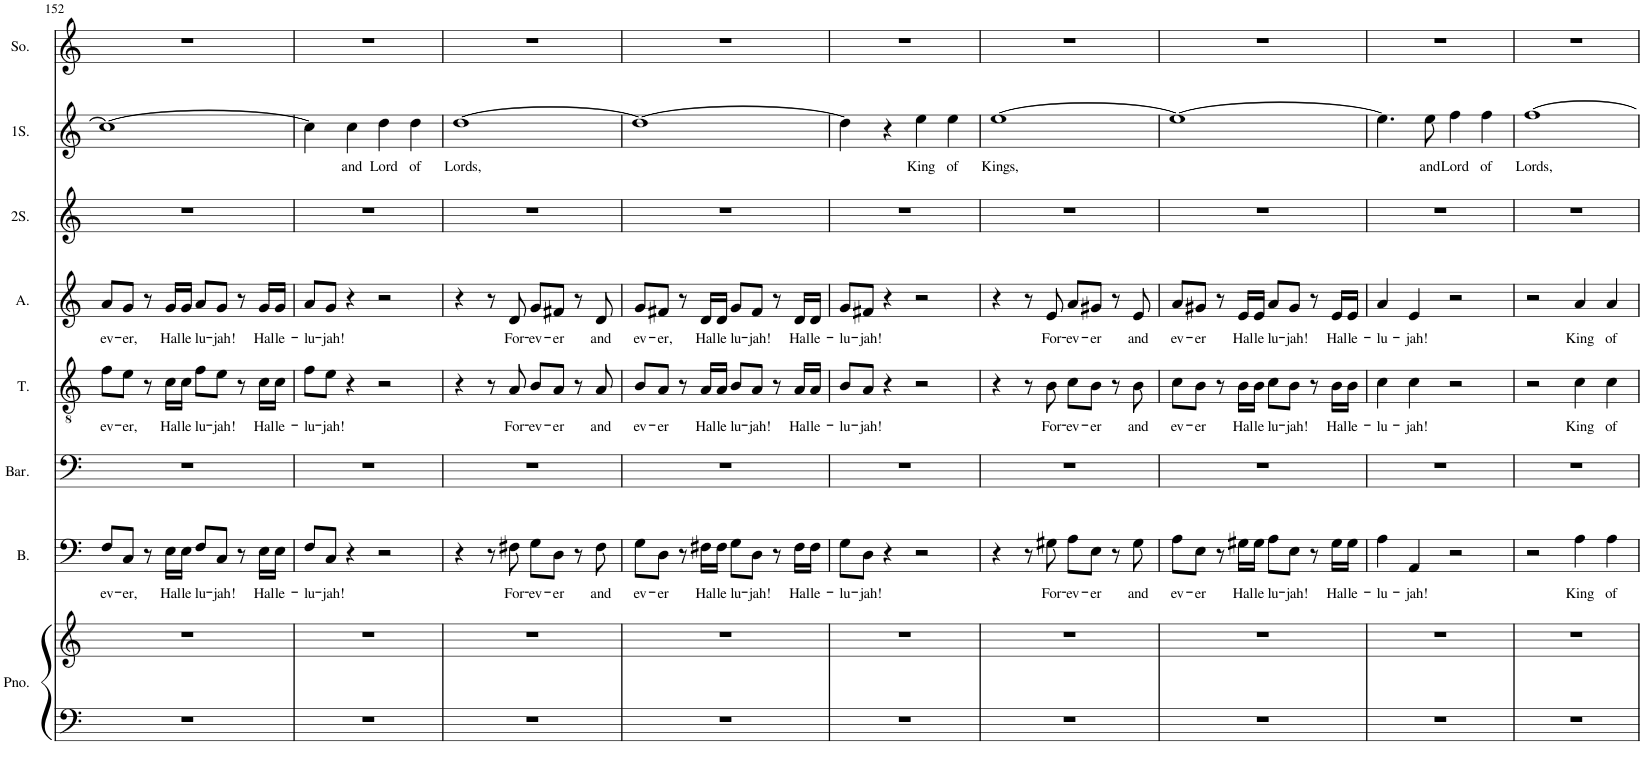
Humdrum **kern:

**kern	**kern	**kern	**text	**kern	**kern	**text	**kern	**text	**kern	**kern	**text	**kern
*part8	*part8	*part7	*part7	*part6	*part5	*part5	*part4	*part4	*part3	*part2	*part2	*part1
*staff9	*staff8	*staff7	*staff7	*staff6	*staff5	*staff5	*staff4	*staff4	*staff3	*staff2	*staff2	*staff1
*I"Piano	*	*I"Bass	*	*I"Baritone	*I"Tenor	*	*I"Alto	*	*I"2.Soprano	*I"1.Soprano	*	*I"Solo
*I'Pno.	*	*I'B.	*	*I'Bar.	*I'T.	*	*I'A.	*	*I'2S.	*I'1S.	*	*I'So.
!!LO:PB:g=z
*clefF4	*clefG2	*clefF4	*	*clefF4	*clefGv2	*	*clefG2	*	*clefG2	*clefG2	*	*clefG2
*k[]	*k[]	*k[]	*	*k[]	*k[]	*	*k[]	*	*k[]	*k[]	*	*k[]
*M4/4	*M4/4	*M4/4	*	*M4/4	*M4/4	*	*M4/4	*	*M4/4	*M4/4	*	*M4/4
=152	=152	=152	=152	=152	=152	=152	=152	=152	=152	=152	=152	=152
!	!	!	!LO:LY:b	!	!	!LO:LY:b	!	!LO:LY:b	!	!	!	!
1r	1r	8F/L	ev-	1r	8f\L	ev-	8a/L	ev-	1r	1cc_	.	1r
!	!	!	!LO:LY:b	!	!	!LO:LY:b	!	!LO:LY:b	!	!	!	!
.	.	8C/J	-er,	.	8e\J	-er,	8g/J	-er,	.	.	.	.
.	.	8r	.	.	8r	.	8r	.	.	.	.	.
!	!	!	!LO:LY:b	!	!	!LO:LY:b	!	!LO:LY:b	!	!	!	!
.	.	16E\LL	Hal-	.	16c\LL	Hal-	16g/LL	Hal-	.	.	.	.
!	!	!	!LO:LY:b	!	!	!LO:LY:b	!	!LO:LY:b	!	!	!	!
.	.	16E\JJ	-le-	.	16c\JJ	-le-	16g/JJ	-le-	.	.	.	.
!	!	!	!LO:LY:b	!	!	!LO:LY:b	!	!LO:LY:b	!	!	!	!
.	.	8F/L	-lu-	.	8f\L	-lu-	8a/L	-lu-	.	.	.	.
!	!	!	!LO:LY:b	!	!	!LO:LY:b	!	!LO:LY:b	!	!	!	!
.	.	8C/J	-jah!	.	8e\J	-jah!	8g/J	-jah!	.	.	.	.
.	.	8r	.	.	8r	.	8r	.	.	.	.	.
!	!	!	!LO:LY:b	!	!	!LO:LY:b	!	!LO:LY:b	!	!	!	!
.	.	16E\LL	Hal-	.	16c\LL	Hal-	16g/LL	Hal-	.	.	.	.
!	!	!	!LO:LY:b	!	!	!LO:LY:b	!	!LO:LY:b	!	!	!	!
.	.	16E\JJ	-le-	.	16c\JJ	-le-	16g/JJ	-le-	.	.	.	.
=153	=153	=153	=153	=153	=153	=153	=153	=153	=153	=153	=153	=153
!	!	!	!LO:LY:b	!	!	!LO:LY:b	!	!LO:LY:b	!	!	!	!
1r	1r	8F/L	-lu-	1r	8f\L	-lu-	8a/L	-lu-	1r	4cc\]	.	1r
!	!	!	!LO:LY:b	!	!	!LO:LY:b	!	!LO:LY:b	!	!	!	!
.	.	8C/J	-jah!	.	8e\J	-jah!	8g/J	-jah!	.	.	.	.
!	!	!	!	!	!	!	!	!	!	!	!LO:LY:b	!
.	.	4r	.	.	4r	.	4r	.	.	4cc\	and	.
!	!	!	!	!	!	!	!	!	!	!	!LO:LY:b	!
.	.	2r	.	.	2r	.	2r	.	.	4dd\	Lord	.
!	!	!	!	!	!	!	!	!	!	!	!LO:LY:b	!
.	.	.	.	.	.	.	.	.	.	4dd\	of	.
=154	=154	=154	=154	=154	=154	=154	=154	=154	=154	=154	=154	=154
!	!	!	!	!	!	!	!	!	!	!	!LO:LY:b	!
1r	1r	4r	.	1r	4r	.	4r	.	1r	[1dd	Lords,	1r
.	.	8r	.	.	8r	.	8r	.	.	.	.	.
!	!	!	!LO:LY:b	!	!	!LO:LY:b	!	!LO:LY:b	!	!	!	!
.	.	8F#X\	For-	.	8A/	For-	8d/	For-	.	.	.	.
!	!	!	!LO:LY:b	!	!	!LO:LY:b	!	!LO:LY:b	!	!	!	!
.	.	8G\L	-ev-	.	8B/L	-ev-	8g/L	-ev-	.	.	.	.
!	!	!	!LO:LY:b	!	!	!LO:LY:b	!	!LO:LY:b	!	!	!	!
.	.	8D\J	-er	.	8A/J	-er	8f#X/J	-er	.	.	.	.
.	.	8r	.	.	8r	.	8r	.	.	.	.	.
!	!	!	!LO:LY:b	!	!	!LO:LY:b	!	!LO:LY:b	!	!	!	!
.	.	8F#\	and	.	8A/	and	8d/	and	.	.	.	.
=155	=155	=155	=155	=155	=155	=155	=155	=155	=155	=155	=155	=155
!	!	!	!LO:LY:b	!	!	!LO:LY:b	!	!LO:LY:b	!	!	!	!
1r	1r	8G\L	ev-	1r	8B/L	ev-	8g/L	ev-	1r	1dd_	.	1r
!	!	!	!LO:LY:b	!	!	!LO:LY:b	!	!LO:LY:b	!	!	!	!
.	.	8D\J	-er	.	8A/J	-er	8f#X/J	-er,	.	.	.	.
.	.	8r	.	.	8r	.	8r	.	.	.	.	.
!	!	!	!LO:LY:b	!	!	!LO:LY:b	!	!LO:LY:b	!	!	!	!
.	.	16F#X\LL	Hal-	.	16A/LL	Hal-	16d/LL	Hal-	.	.	.	.
!	!	!	!LO:LY:b	!	!	!LO:LY:b	!	!LO:LY:b	!	!	!	!
.	.	16F#\JJ	-le-	.	16A/JJ	-le-	16d/JJ	-le-	.	.	.	.
!	!	!	!LO:LY:b	!	!	!LO:LY:b	!	!LO:LY:b	!	!	!	!
.	.	8G\L	-lu-	.	8B/L	-lu-	8g/L	-lu-	.	.	.	.
!	!	!	!LO:LY:b	!	!	!LO:LY:b	!	!LO:LY:b	!	!	!	!
.	.	8D\J	-jah!	.	8A/J	-jah!	8f#/J	-jah!	.	.	.	.
.	.	8r	.	.	8r	.	8r	.	.	.	.	.
!	!	!	!LO:LY:b	!	!	!LO:LY:b	!	!LO:LY:b	!	!	!	!
.	.	16F#\LL	Hal-	.	16A/LL	Hal-	16d/LL	Hal-	.	.	.	.
!	!	!	!LO:LY:b	!	!	!LO:LY:b	!	!LO:LY:b	!	!	!	!
.	.	16F#\JJ	-le-	.	16A/JJ	-le-	16d/JJ	-le-	.	.	.	.
=156	=156	=156	=156	=156	=156	=156	=156	=156	=156	=156	=156	=156
!	!	!	!LO:LY:b	!	!	!LO:LY:b	!	!LO:LY:b	!	!	!	!
1r	1r	8G\L	-lu-	1r	8B/L	-lu-	8g/L	-lu-	1r	4dd\]	.	1r
!	!	!	!LO:LY:b	!	!	!LO:LY:b	!	!LO:LY:b	!	!	!	!
.	.	8D\J	-jah!	.	8A/J	-jah!	8f#X/J	-jah!	.	.	.	.
.	.	4r	.	.	4r	.	4r	.	.	4r	.	.
!	!	!	!	!	!	!	!	!	!	!	!LO:LY:b	!
.	.	2r	.	.	2r	.	2r	.	.	4ee\	King	.
!	!	!	!	!	!	!	!	!	!	!	!LO:LY:b	!
.	.	.	.	.	.	.	.	.	.	4ee\	of	.
=157	=157	=157	=157	=157	=157	=157	=157	=157	=157	=157	=157	=157
!	!	!	!	!	!	!	!	!	!	!	!LO:LY:b	!
1r	1r	4r	.	1r	4r	.	4r	.	1r	[1ee	Kings,	1r
.	.	8r	.	.	8r	.	8r	.	.	.	.	.
!	!	!	!LO:LY:b	!	!	!LO:LY:b	!	!LO:LY:b	!	!	!	!
.	.	8G#X\	For-	.	8B\	For-	8e/	For-	.	.	.	.
!	!	!	!LO:LY:b	!	!	!LO:LY:b	!	!LO:LY:b	!	!	!	!
.	.	8A\L	-ev-	.	8c\L	-ev-	8a/L	-ev-	.	.	.	.
!	!	!	!LO:LY:b	!	!	!LO:LY:b	!	!LO:LY:b	!	!	!	!
.	.	8E\J	-er	.	8B\J	-er	8g#X/J	-er	.	.	.	.
.	.	8r	.	.	8r	.	8r	.	.	.	.	.
!	!	!	!LO:LY:b	!	!	!LO:LY:b	!	!LO:LY:b	!	!	!	!
.	.	8G#\	and	.	8B\	and	8e/	and	.	.	.	.
=158	=158	=158	=158	=158	=158	=158	=158	=158	=158	=158	=158	=158
!	!	!	!LO:LY:b	!	!	!LO:LY:b	!	!LO:LY:b	!	!	!	!
1r	1r	8A\L	ev-	1r	8c\L	ev-	8a/L	ev-	1r	1ee_	.	1r
!	!	!	!LO:LY:b	!	!	!LO:LY:b	!	!LO:LY:b	!	!	!	!
.	.	8E\J	-er	.	8B\J	-er	8g#X/J	-er	.	.	.	.
.	.	8r	.	.	8r	.	8r	.	.	.	.	.
!	!	!	!LO:LY:b	!	!	!LO:LY:b	!	!LO:LY:b	!	!	!	!
.	.	16G#X\LL	Hal-	.	16B\LL	Hal-	16e/LL	Hal-	.	.	.	.
!	!	!	!LO:LY:b	!	!	!LO:LY:b	!	!LO:LY:b	!	!	!	!
.	.	16G#\JJ	-le-	.	16B\JJ	-le-	16e/JJ	-le-	.	.	.	.
!	!	!	!LO:LY:b	!	!	!LO:LY:b	!	!LO:LY:b	!	!	!	!
.	.	8A\L	-lu-	.	8c\L	-lu-	8a/L	-lu-	.	.	.	.
!	!	!	!LO:LY:b	!	!	!LO:LY:b	!	!LO:LY:b	!	!	!	!
.	.	8E\J	-jah!	.	8B\J	-jah!	8g#/J	-jah!	.	.	.	.
.	.	8r	.	.	8r	.	8r	.	.	.	.	.
!	!	!	!LO:LY:b	!	!	!LO:LY:b	!	!LO:LY:b	!	!	!	!
.	.	16G#\LL	Hal-	.	16B\LL	Hal-	16e/LL	Hal-	.	.	.	.
!	!	!	!LO:LY:b	!	!	!LO:LY:b	!	!LO:LY:b	!	!	!	!
.	.	16G#\JJ	-le-	.	16B\JJ	-le-	16e/JJ	-le-	.	.	.	.
=159	=159	=159	=159	=159	=159	=159	=159	=159	=159	=159	=159	=159
!	!	!	!LO:LY:b	!	!	!LO:LY:b	!	!LO:LY:b	!	!	!	!
1r	1r	4A\	-lu-	1r	4c\	-lu-	4a/	-lu-	1r	4.ee\]	.	1r
!	!	!	!LO:LY:b	!	!	!LO:LY:b	!	!LO:LY:b	!	!	!	!
.	.	4AA/	-jah!	.	4c\	-jah!	4e/	-jah!	.	.	.	.
!	!	!	!	!	!	!	!	!	!	!	!LO:LY:b	!
.	.	.	.	.	.	.	.	.	.	8ee\	and	.
!	!	!	!	!	!	!	!	!	!	!	!LO:LY:b	!
.	.	2r	.	.	2r	.	2r	.	.	4ff\	Lord	.
!	!	!	!	!	!	!	!	!	!	!	!LO:LY:b	!
.	.	.	.	.	.	.	.	.	.	4ff\	of	.
=160	=160	=160	=160	=160	=160	=160	=160	=160	=160	=160	=160	=160
!	!	!	!	!	!	!	!	!	!	!	!LO:LY:b	!
1r	1r	2r	.	1r	2r	.	2r	.	1r	[1ff	Lords,	1r
!	!	!	!LO:LY:b	!	!	!LO:LY:b	!	!LO:LY:b	!	!	!	!
.	.	4A\	King	.	4c\	King	4a/	King	.	.	.	.
!	!	!	!LO:LY:b	!	!	!LO:LY:b	!	!LO:LY:b	!	!	!	!
.	.	4A\	of	.	4c\	of	4a/	of	.	.	.	.
=	=	=	=	=	=	=	=	=	=	=	=	=
*-	*-	*-	*-	*-	*-	*-	*-	*-	*-	*-	*-	*-
